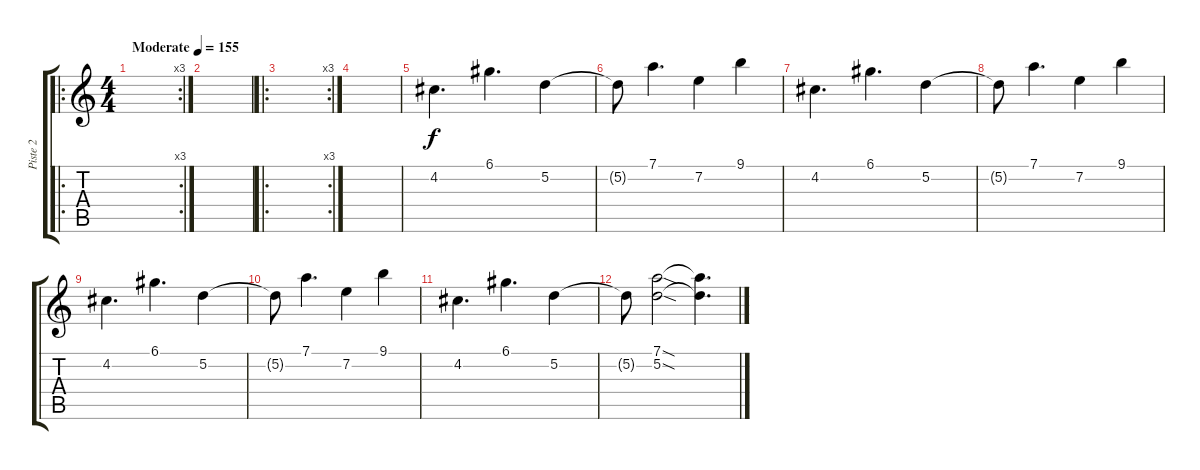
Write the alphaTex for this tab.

\track ("Piste 2" "Piste 2") {instrument distortionguitar}
\staff {score tabs}
\tuning (D4 A3 F3 C3 G2 C2) {hide}
\ro
\rc 3
\ts (4 4)
\tempo (155 "Moderate")
\clef g2
\ks c
|
|
\ro
\rc 3
|
|
4.2.4{d} 6.1.4{d} 5.2.4 |
5.2{t}.8 7.1.4{d} 7.2.4 9.1.4 |
4.2.4{d} 6.1.4{d} 5.2.4 |
5.2{t}.8 7.1.4{d} 7.2.4 9.1.4 |
4.2.4{d} 6.1.4{d} 5.2.4 |
5.2{t}.8 7.1.4{d} 7.2.4 9.1.4 |
4.2.4{d} 6.1.4{d} 5.2.4 |
5.2{t}.8 (7.1{sod} 5.2{sod}).2 (7.1{t} 5.2{t}).4{d}
